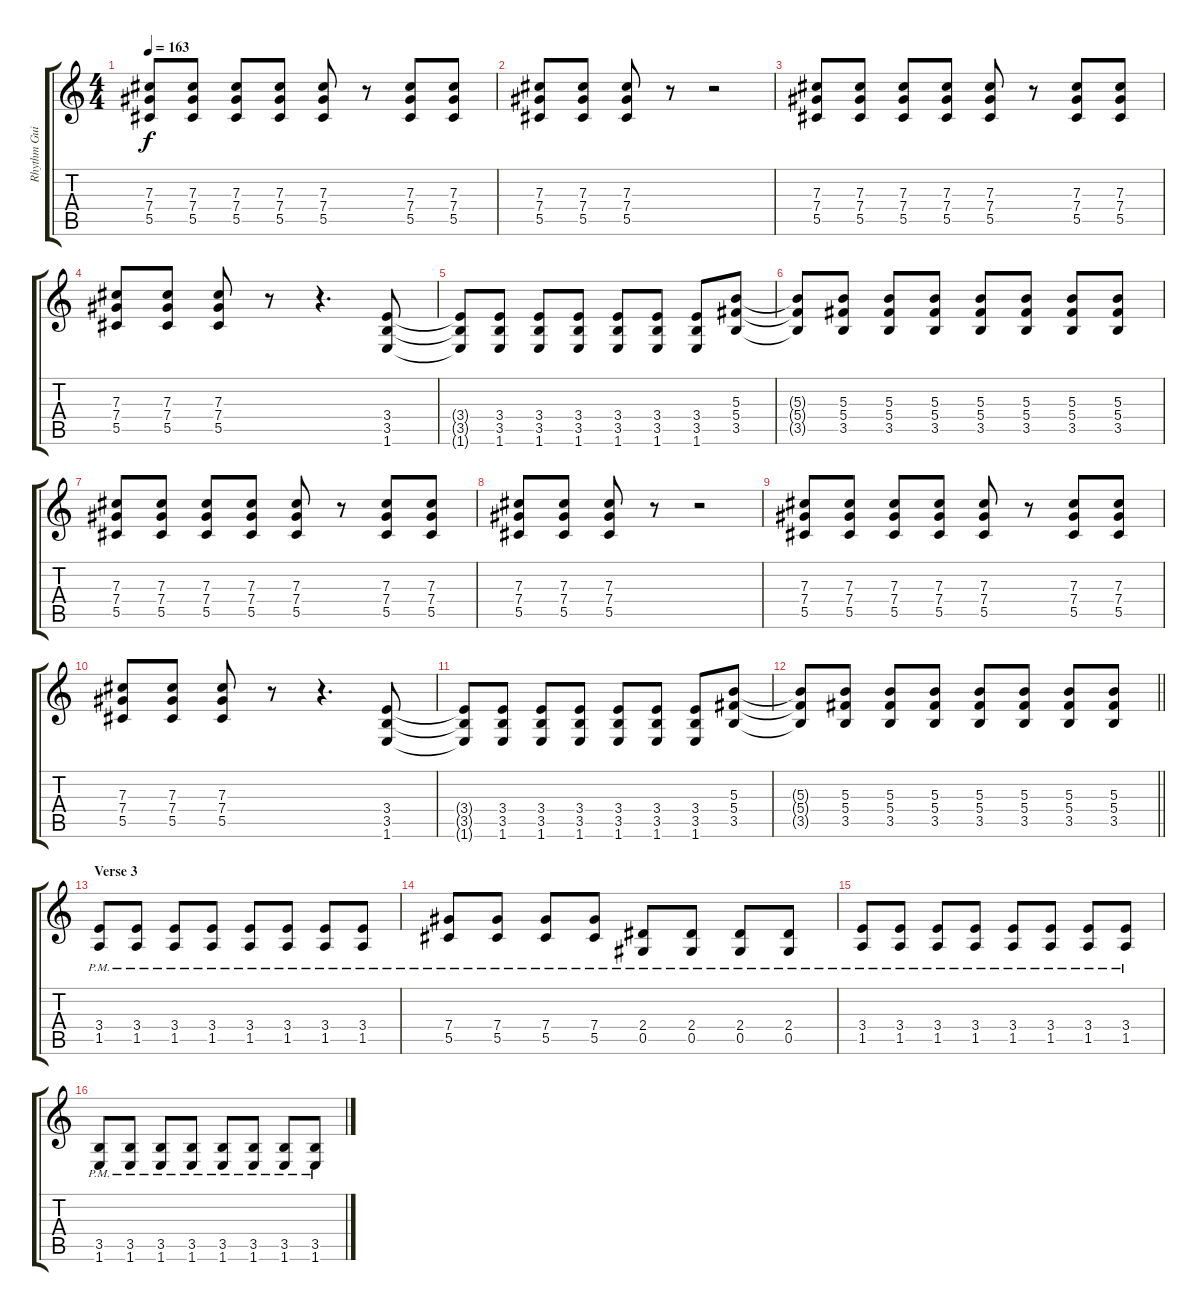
\track ("Rhythm Guitar" "Rhythm Gui") {instrument distortionguitar}
\staff {score tabs}
\tuning (Eb4 Bb3 Gb3 Db3 Ab2 Eb2) {hide}
\ts (4 4)
\tempo 163
\clef g2
\ks c
(7.3 7.4 5.5).8{dy f} (7.3 7.4 5.5).8 (7.3 7.4 5.5).8 (7.3 7.4 5.5).8 (7.3 7.4 5.5).8 r.8 (7.3 7.4 5.5).8 (7.3 7.4 5.5).8 |
(7.3 7.4 5.5).8 (7.3 7.4 5.5).8 (7.3 7.4 5.5).8 r.8 r.2 |
(7.3 7.4 5.5).8 (7.3 7.4 5.5).8 (7.3 7.4 5.5).8 (7.3 7.4 5.5).8 (7.3 7.4 5.5).8 r.8 (7.3 7.4 5.5).8 (7.3 7.4 5.5).8 |
(7.3 7.4 5.5).8 (7.3 7.4 5.5).8 (7.3 7.4 5.5).8 r.8 r.4{d} (3.4 3.5 1.6).8 |
(3.4{t} 3.5{t} 1.6{t}).8 (3.4 3.5 1.6).8 (3.4 3.5 1.6).8 (3.4 3.5 1.6).8 (3.4 3.5 1.6).8 (3.4 3.5 1.6).8 (3.4 3.5 1.6).8 (5.3 5.4 3.5).8 |
(5.3{t} 5.4{t} 3.5{t}).8 (5.3 5.4 3.5).8 (5.3 5.4 3.5).8 (5.3 5.4 3.5).8 (5.3 5.4 3.5).8 (5.3 5.4 3.5).8 (5.3 5.4 3.5).8 (5.3 5.4 3.5).8 |
(7.3 7.4 5.5).8 (7.3 7.4 5.5).8 (7.3 7.4 5.5).8 (7.3 7.4 5.5).8 (7.3 7.4 5.5).8 r.8 (7.3 7.4 5.5).8 (7.3 7.4 5.5).8 |
(7.3 7.4 5.5).8 (7.3 7.4 5.5).8 (7.3 7.4 5.5).8 r.8 r.2 |
(7.3 7.4 5.5).8 (7.3 7.4 5.5).8 (7.3 7.4 5.5).8 (7.3 7.4 5.5).8 (7.3 7.4 5.5).8 r.8 (7.3 7.4 5.5).8 (7.3 7.4 5.5).8 |
(7.3 7.4 5.5).8 (7.3 7.4 5.5).8 (7.3 7.4 5.5).8 r.8 r.4{d} (3.4 3.5 1.6).8 |
(3.4{t} 3.5{t} 1.6{t}).8 (3.4 3.5 1.6).8 (3.4 3.5 1.6).8 (3.4 3.5 1.6).8 (3.4 3.5 1.6).8 (3.4 3.5 1.6).8 (3.4 3.5 1.6).8 (5.3 5.4 3.5).8 |
\barLineRight lightlight
(5.3{t} 5.4{t} 3.5{t}).8 (5.3 5.4 3.5).8 (5.3 5.4 3.5).8 (5.3 5.4 3.5).8 (5.3 5.4 3.5).8 (5.3 5.4 3.5).8 (5.3 5.4 3.5).8 (5.3 5.4 3.5).8 |
\section ("" "Verse 3")
(3.4{pm} 1.5{pm}).8 (3.4{pm} 1.5{pm}).8 (3.4{pm} 1.5{pm}).8 (3.4{pm} 1.5{pm}).8 (3.4{pm} 1.5{pm}).8 (3.4{pm} 1.5{pm}).8 (3.4{pm} 1.5{pm}).8 (3.4{pm} 1.5{pm}).8 |
(7.4{pm} 5.5{pm}).8 (7.4{pm} 5.5{pm}).8 (7.4{pm} 5.5{pm}).8 (7.4{pm} 5.5{pm}).8 (2.4{pm} 0.5{pm}).8 (2.4{pm} 0.5{pm}).8 (2.4{pm} 0.5{pm}).8 (2.4{pm} 0.5{pm}).8 |
(3.4{pm} 1.5{pm}).8 (3.4{pm} 1.5{pm}).8 (3.4{pm} 1.5{pm}).8 (3.4{pm} 1.5{pm}).8 (3.4{pm} 1.5{pm}).8 (3.4{pm} 1.5{pm}).8 (3.4{pm} 1.5{pm}).8 (3.4{pm} 1.5{pm}).8 |
(3.5{pm} 1.6{pm}).8 (3.5{pm} 1.6{pm}).8 (3.5{pm} 1.6{pm}).8 (3.5{pm} 1.6{pm}).8 (3.5{pm} 1.6{pm}).8 (3.5{pm} 1.6{pm}).8 (3.5{pm} 1.6{pm}).8 (3.5{pm} 1.6{pm}).8
